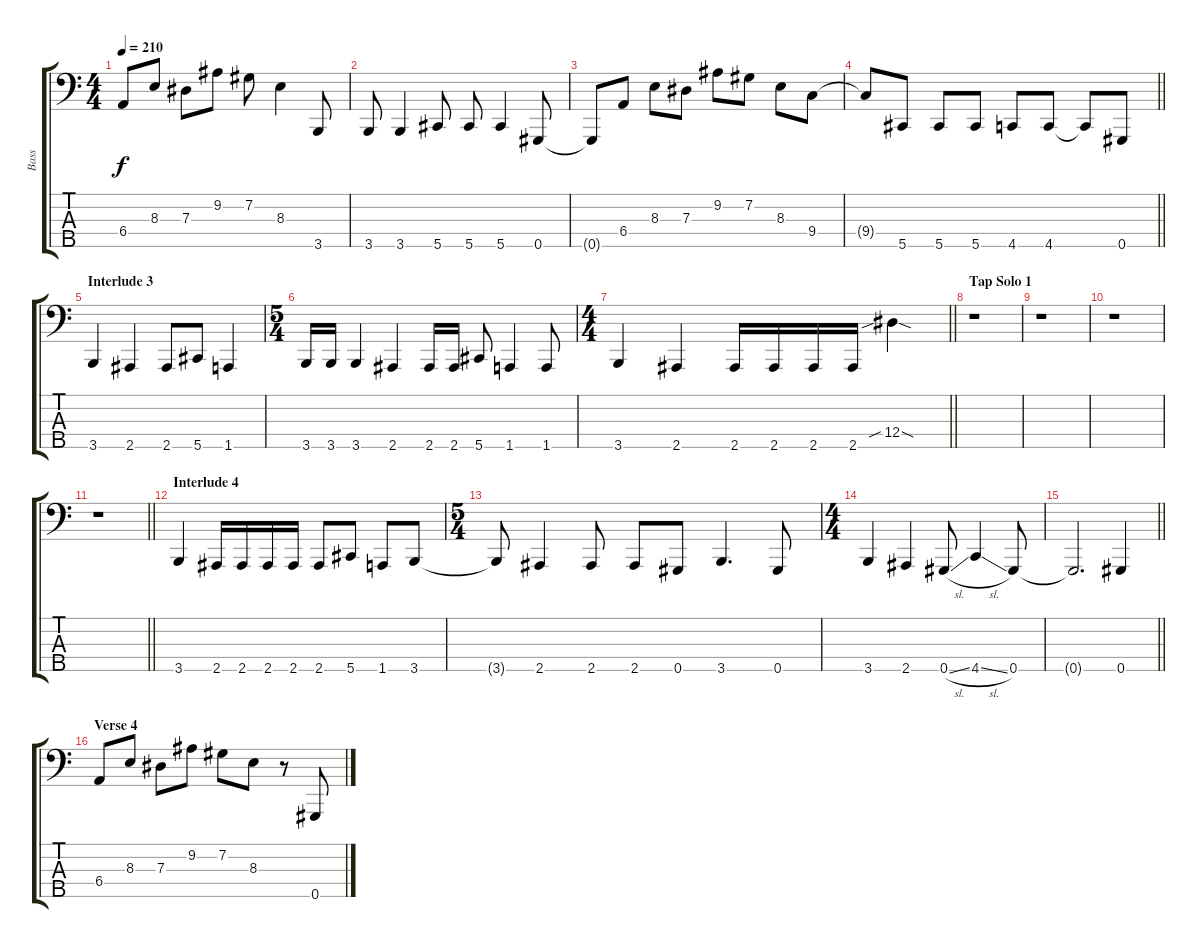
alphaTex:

\track ("Bass" "Bass") {instrument slapbass2}
\staff {score tabs}
\tuning (Gb2 Db2 Ab1 Eb1 Ab0) {hide}
\ts (4 4)
\tempo 210
\clef f4
\ks c
6.4.8{dy f} 8.3.8 7.3.8 9.2.8 7.2.8 8.3.4 3.5.8 |
3.5.8 3.5.4 5.5.8 5.5.8 5.5.4 0.5.8 |
0.5{t}.8 6.4.8 8.3.8 7.3.8 9.2.8 7.2.8 8.3.8 9.4.8 |
\barLineRight lightlight
9.4{t}.8 5.5.8 5.5.8 5.5.8 4.5.8 4.5.8 4.5{t}.8 0.5.8 |
\section ("" "Interlude 3")
3.5.4 2.5.4 2.5.8 5.5.8 1.5.4 |
\ts (5 4)
3.5.16 3.5.16 3.5.4 2.5.4 2.5.16 2.5.16 5.5.8 1.5.4 1.5.8 |
\ts (4 4)
\barLineRight lightlight
3.5.4 2.5.4 2.5.16 2.5.16 2.5.16 2.5.16 12.4{sib sod}.4 |
\section ("" "Tap Solo 1")
r.1 |
r.1 |
r.1 |
\barLineRight lightlight
r.1 |
\section ("" "Interlude 4")
3.5.4 2.5.16 2.5.16 2.5.16 2.5.16 2.5.8 5.5.8 1.5.8 3.5.8 |
\ts (5 4)
3.5{t}.8 2.5.4 2.5.8 2.5.8 0.5.8 3.5.4{d} 0.5.8 |
\ts (4 4)
3.5.4 2.5.4 0.5{sl}.8 4.5{sl}.4 0.5.8 |
\barLineRight lightlight
0.5{t}.2{d} 0.5.4 |
\section ("" "Verse 4")
6.4.8 8.3.8 7.3.8 9.2.8 7.2.8 8.3.8 r.8 0.5.8
